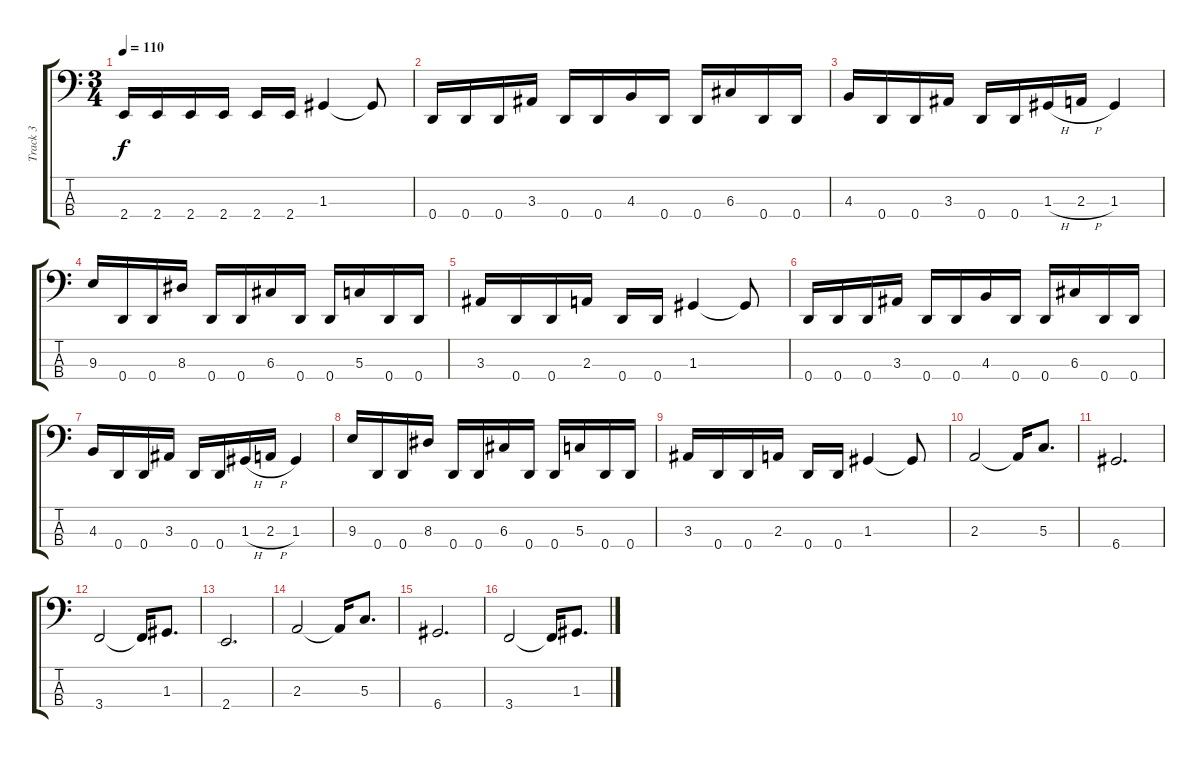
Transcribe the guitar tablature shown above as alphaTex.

\track ("Track 3" "Track 3") {instrument electricbassfinger}
\staff {score tabs}
\tuning (F2 C2 G1 D1) {hide}
\ts (3 4)
\tempo 110
\clef f4
\ks c
2.4.16{dy f} 2.4.16 2.4.16 2.4.16 2.4.16 2.4.16 1.3.4 1.3{t}.8 |
0.4.16 0.4.16 0.4.16 3.3.16 0.4.16 0.4.16 4.3.16 0.4.16 0.4.16 6.3.16 0.4.16 0.4.16 |
4.3.16 0.4.16 0.4.16 3.3.16 0.4.16 0.4.16 1.3{h}.16 2.3{h}.16 1.3.4 |
9.3.16 0.4.16 0.4.16 8.3.16 0.4.16 0.4.16 6.3.16 0.4.16 0.4.16 5.3.16 0.4.16 0.4.16 |
3.3.16 0.4.16 0.4.16 2.3.16 0.4.16 0.4.16 1.3.4 1.3{t}.8 |
0.4.16 0.4.16 0.4.16 3.3.16 0.4.16 0.4.16 4.3.16 0.4.16 0.4.16 6.3.16 0.4.16 0.4.16 |
4.3.16 0.4.16 0.4.16 3.3.16 0.4.16 0.4.16 1.3{h}.16 2.3{h}.16 1.3.4 |
9.3.16 0.4.16 0.4.16 8.3.16 0.4.16 0.4.16 6.3.16 0.4.16 0.4.16 5.3.16 0.4.16 0.4.16 |
3.3.16 0.4.16 0.4.16 2.3.16 0.4.16 0.4.16 1.3.4 1.3{t}.8 |
2.3.2 2.3{t}.16 5.3.8{d} |
6.4.2{d} |
3.4.2 3.4{t}.16 1.3.8{d} |
2.4.2{d} |
2.3.2 2.3{t}.16 5.3.8{d} |
6.4.2{d} |
3.4.2 3.4{t}.16 1.3.8{d}
